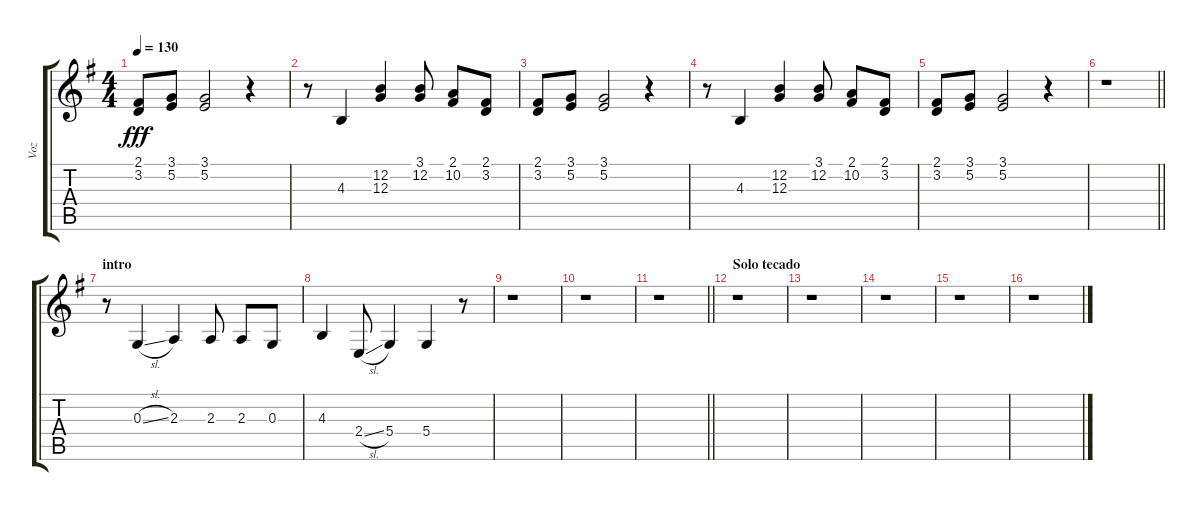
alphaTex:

\track ("Voz" "Voz") {instrument tenorsax}
\staff {score tabs}
\tuning (E4 B3 G3 D3 A2 E2) {hide}
\ts (4 4)
\tempo 130
\clef g2
\ks g
(2.1 3.2).8{dy fff} (3.1 5.2).8 (3.1 5.2).2 r.4 |
r.8 4.3.4 (12.2 12.3).4 (3.1 12.2).8 (2.1 10.2).8 (2.1 3.2).8 |
(2.1 3.2).8 (3.1 5.2).8 (3.1 5.2).2 r.4 |
r.8 4.3.4 (12.2 12.3).4 (3.1 12.2).8 (2.1 10.2).8 (2.1 3.2).8 |
(2.1 3.2).8 (3.1 5.2).8 (3.1 5.2).2 r.4 |
\barLineRight lightlight
r.1 |
\section ("" "intro")
r.8 0.3{sl}.4 2.3.4 2.3.8 2.3.8 0.3.8 |
4.3.4 2.4{sl}.8 5.4.4 5.4.4 r.8 |
r.1 |
r.1 |
\barLineRight lightlight
r.1 |
\section ("" "Solo tecado")
r.1 |
r.1 |
r.1 |
r.1 |
r.1
